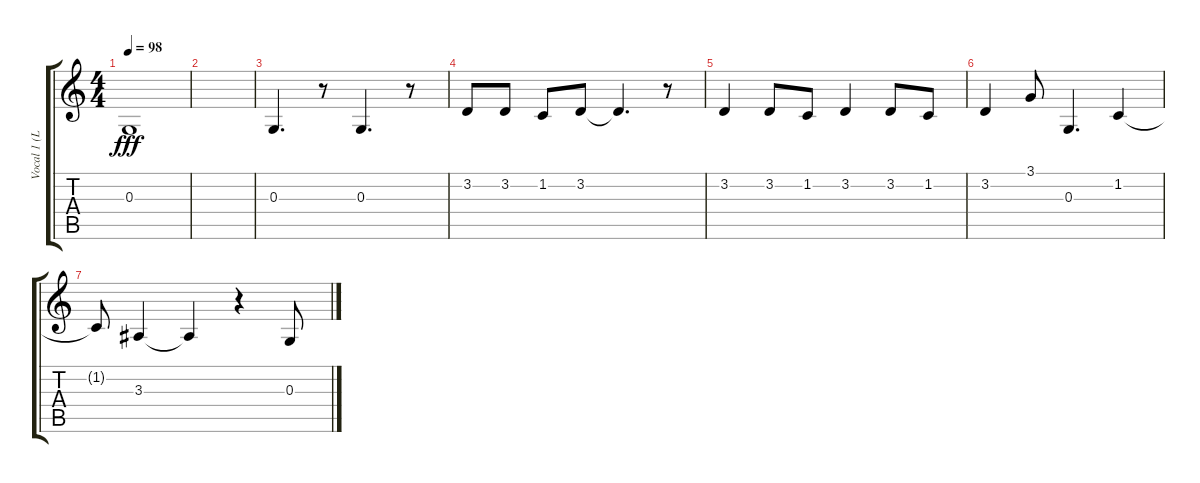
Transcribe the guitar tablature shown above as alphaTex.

\track ("Vocal 1 (Ld6)" "Vocal 1 (L") {instrument lead6voice}
\staff {score tabs}
\tuning (E4 B3 G3 D3 A2 E2) {hide}
\ts (4 4)
\tempo 98
\clef g2
\ks c
0.3.1{dy fff} |
|
0.3.4{d} r.8 0.3.4{d} r.8 |
3.2.8{volume 7} 3.2.8 1.2.8 3.2.8 3.2{t}.4{d} r.8 |
3.2.4 3.2.8 1.2.8 3.2.4 3.2.8 1.2.8 |
3.2.4{volume 0} 3.1.8 0.3.4{d} 1.2.4 |
1.2{t}.8 3.3.4 3.3{t}.4 r.4 0.3.8
